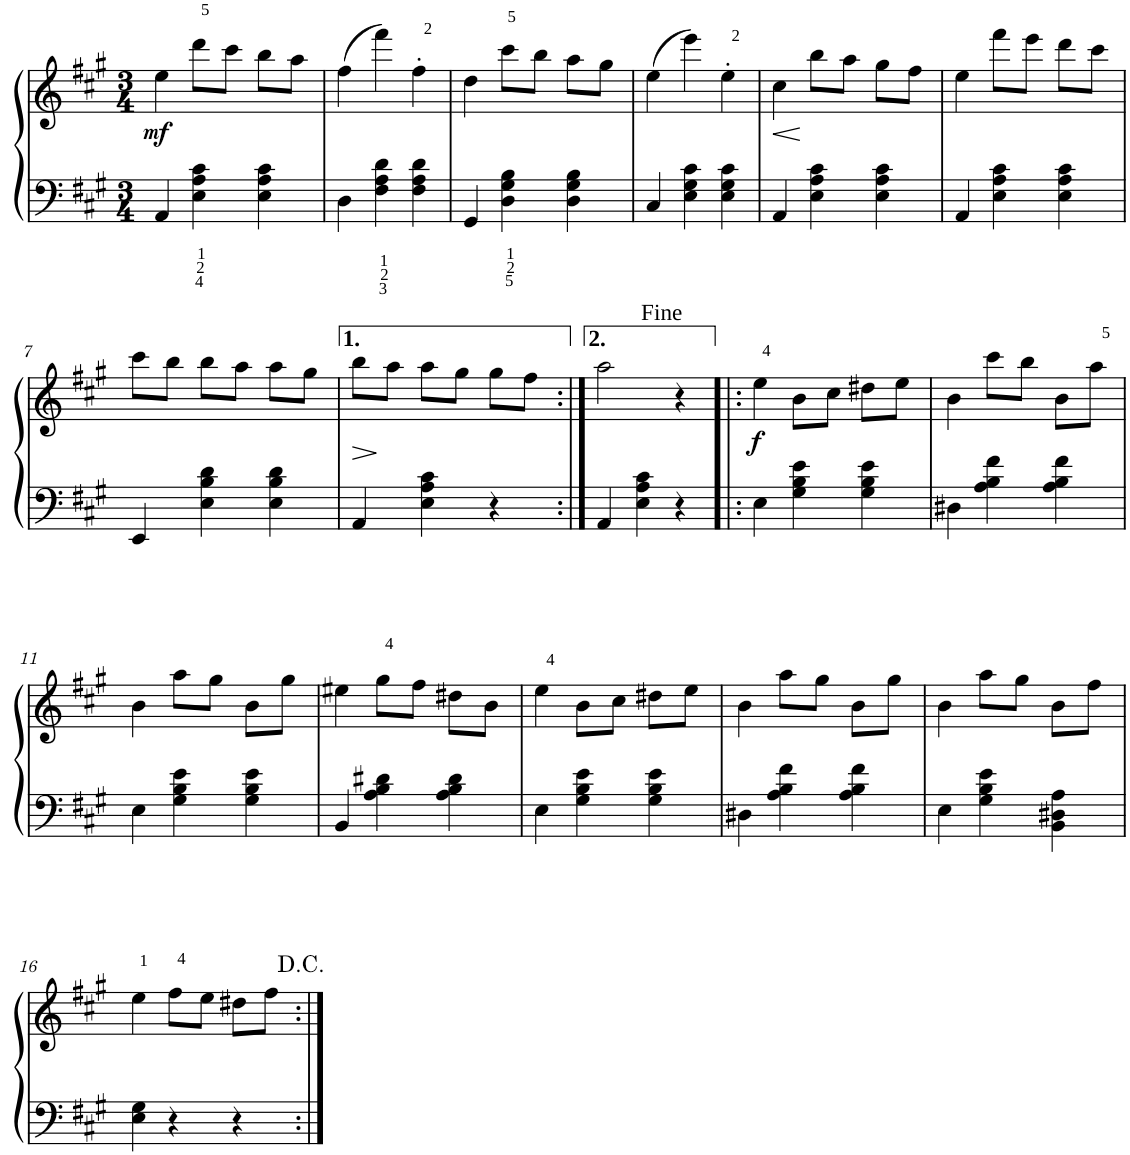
**kern	**kern	**dynam
*part1	*part1	*part1
*staff2	*staff1	*staff1/2
*I"Piano	*	*
*I'Pno	*	*
*clefF4	*clefG2	*
*k[f#c#g#]	*k[f#c#g#]	*
*M3/4	*M3/4	*
=1	=1	=1
!	!	!LO:DY:b
4AA/	4ee\	mf
4E\ 4A\ 4c#\	8ddd\L	.
.	8ccc#\J	.
4E\ 4A\ 4c#\	8bb\L	.
.	8aa\J	.
=2	=2	=2
4D\	(4ff#\	.
4F#\ 4A\ 4d\	4fff#\)	.
4F#\ 4A\ 4d\	4ff#'\	.
=3	=3	=3
4GG#/	4dd\	.
4D\ 4G#\ 4B\	8ccc#\L	.
.	8bb\J	.
4D\ 4G#\ 4B\	8aa\L	.
.	8gg#\J	.
=4	=4	=4
4C#/	(4ee\	.
4E\ 4G#\ 4c#\	4eee\)	.
4E\ 4G#\ 4c#\	4ee'\	.
=5	=5	=5
!	!	!LO:HP:b
4AA/	4cc#\	<
4E\ 4A\ 4c#\	8bb\L	[
.	8aa\J	.
4E\ 4A\ 4c#\	8gg#\L	.
.	8ff#\J	.
=6	=6	=6
4AA/	4ee\	.
4E\ 4A\ 4c#\	8fff#\L	.
.	8eee\J	.
4E\ 4A\ 4c#\	8ddd\L	.
.	8ccc#\J	.
!!LO:LB:g=z
=7	=7	=7
4EE/	8ccc#\L	.
.	8bb\J	.
4E\ 4B\ 4d\	8bb\L	.
.	8aa\J	.
4E\ 4B\ 4d\	8aa\L	.
.	8gg#\J	.
=8	=8	=8
!	!	!LO:HP:b
4AA/	8bb\L	>
.	8aa\J	]
4E\ 4A\ 4c#\	8aa\L	.
.	8gg#\J	.
4r	8gg#\L	.
.	8ff#\J	.
=8X1:|!	=8X1:|!	=8X1:|!
4AA/	2aa\	.
4E\ 4A\ 4c#\	.	.
4r	4r	.
!	!LO:TX:a:t=<font face="Times New Roman"/>Fine	!
!LO:TX:a:t=<font face="Times New Roman"/>Fine	!	!
=9!|:	=9!|:	=9!|:
!	!	!LO:DY:b
4E\	4ee\	f
4G#\ 4B\ 4e\	8b\L	.
.	8cc#\J	.
4G#\ 4B\ 4e\	8dd#X\L	.
.	8ee\J	.
=10	=10	=10
4D#X\	4b\	.
4A\ 4B\ 4f#\	8ccc#\L	.
.	8bb\J	.
4A\ 4B\ 4f#\	8b\L	.
.	8aa\J	.
!!LO:LB:g=z
=11	=11	=11
4E\	4b\	.
4G#\ 4B\ 4e\	8aa\L	.
.	8gg#\J	.
4G#\ 4B\ 4e\	8b\L	.
.	8gg#\J	.
=12	=12	=12
4BB/	4ee#X\	.
4A\ 4B\ 4d#X\	8gg#\L	.
.	8ff#\J	.
4A\ 4B\ 4d#\	8dd#X\L	.
.	8b\J	.
=13	=13	=13
4E\	4ee\	.
4G#\ 4B\ 4e\	8b\L	.
.	8cc#\J	.
4G#\ 4B\ 4e\	8dd#X\L	.
.	8ee\J	.
=14	=14	=14
4D#X\	4b\	.
4A\ 4B\ 4f#\	8aa\L	.
.	8gg#\J	.
4A\ 4B\ 4f#\	8b\L	.
.	8gg#\J	.
=15	=15	=15
4E\	4b\	.
4G#\ 4B\ 4e\	8aa\L	.
.	8gg#\J	.
4BB\ 4D#X\ 4A\	8b\L	.
.	8ff#\J	.
!!LO:LB:g=z
=16	=16	=16
4E\ 4G#\	4ee\	.
4r	8ff#\L	.
.	8ee\J	.
4r	8dd#X\L	.
.	8ff#\J	.
=:|!	=:|!	=:|!
*-	*-	*-
